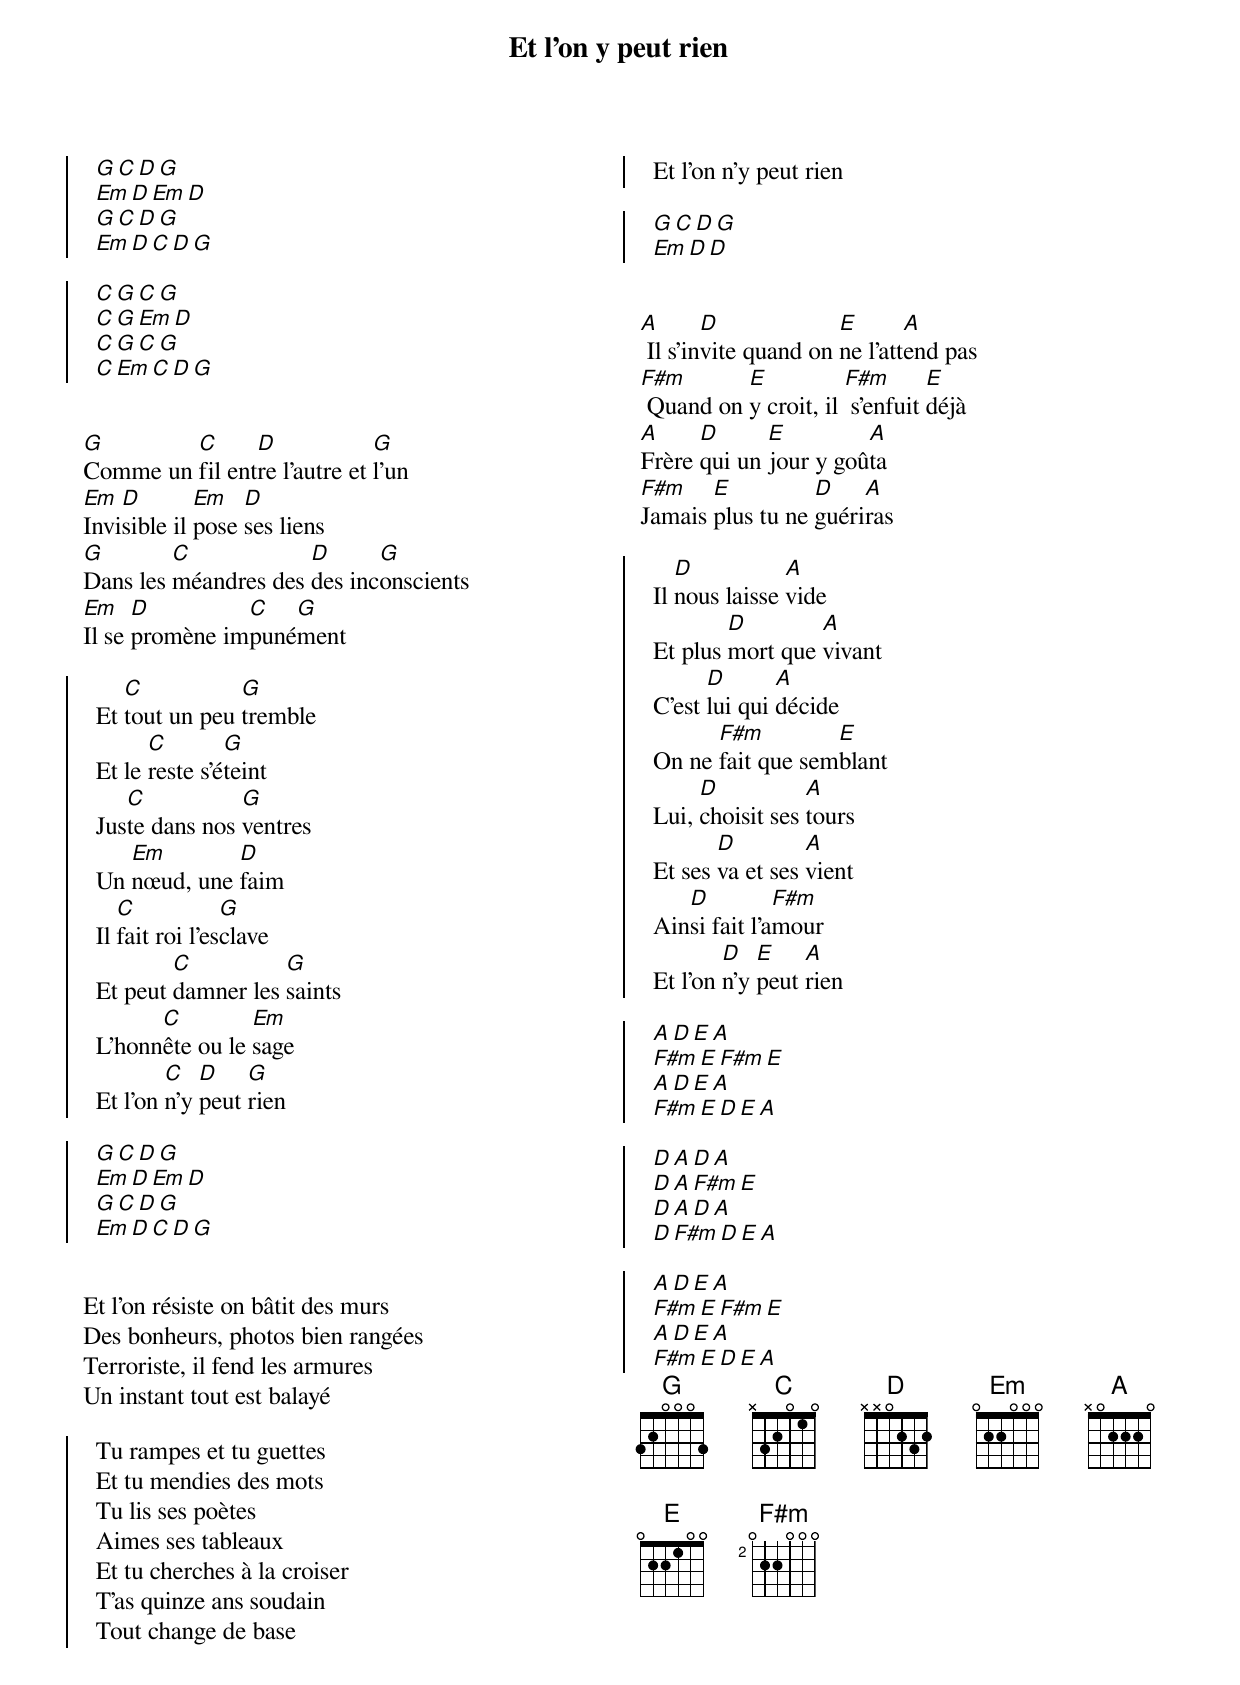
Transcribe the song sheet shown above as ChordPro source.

{title: Et l'on y peut rien}
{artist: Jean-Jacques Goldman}
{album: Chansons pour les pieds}
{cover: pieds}
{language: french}
{columns: 2}
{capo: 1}
{define: G frets 3 2 0 0 0 3}
{define: C frets X 3 2 0 1 0}
{define: Em frets 0 2 2 0 0 0}
{define: D frets X X 0 2 3 2}
{define: A frets X 0 2 2 2 0}
{define: E frets 0 2 2 1 0 0}
{define: F#m base-fret 2 frets 0 2 2 0 0 0}

{start_of_chorus}
  [G C D G]
  [Em D Em D]
  [G C D G]
  [Em D C D G]
{end_of_chorus}

{start_of_chorus}
  [C G C G]
  [C G Em D]
  [C G C G]
  [C Em C D G]
{end_of_chorus}


[G]Comme un [C]fil ent[D]re l'autre et [G]l'un
[Em]Invi[D]sible il [Em]pose [D]ses liens
[G]Dans les [C]méandres des [D]des inc[G]onscients
[Em]Il se [D]promène im[C]puné[G]ment

{start_of_chorus}
  Et [C]tout un peu [G]tremble
  Et le [C]reste s'é[G]teint
  Jus[C]te dans nos [G]ventres
  Un [Em]nœud, une [D]faim
  Il [C]fait roi l'es[G]clave
  Et peut [C]damner les [G]saints
  L'honn[C]ête ou le [Em]sage
  Et l'on [C]n'y [D]peut [G]rien
{end_of_chorus}

{start_of_chorus}
  [G C D G]
  [Em D Em D]
  [G C D G]
  [Em D C D G]
{end_of_chorus}


Et l'on résiste on bâtit des murs
Des bonheurs, photos bien rangées
Terroriste, il fend les armures
Un instant tout est balayé

{start_of_chorus}
  Tu rampes et tu guettes
  Et tu mendies des mots
  Tu lis ses poètes
  Aimes ses tableaux
  Et tu cherches à la croiser
  T'as quinze ans soudain
  Tout change de base
  Et l'on n'y peut rien
{end_of_chorus}

{start_of_chorus}
  [G C D G]
  [Em D D]
{end_of_chorus}


[A] Il s'in[D]vite quand on [E]ne l'att[A]end pas
[F#m] Quand on [E]y croit, il [F#m] s'enfuit [E]déjà
[A]Frère [D]qui un [E]jour y goû[A]ta
[F#m]Jamais [E]plus tu ne [D]guéri[A]ras

{start_of_chorus}
  Il [D]nous laisse [A]vide
  Et plus [D]mort que [A]vivant
  C'est [D]lui qui [A]décide
  On ne [F#m]fait que sem[E]blant
  Lui, [D]choisit ses [A]tours
  Et ses [D]va et ses [A]vient
  Ain[D]si fait l'a[F#m]mour
  Et l'on [D]n'y [E]peut [A]rien
{end_of_chorus}

{start_of_chorus}
  [A D E A]
  [F#m E F#m E]
  [A D E A]
  [F#m E D E A]
{end_of_chorus}

{start_of_chorus}
  [D A D A]
  [D A F#m E]
  [D A D A]
  [D F#m D E A]
{end_of_chorus}

{start_of_chorus}
  [A D E A]
  [F#m E F#m E]
  [A D E A]
  [F#m E D E A]
{end_of_chorus}
